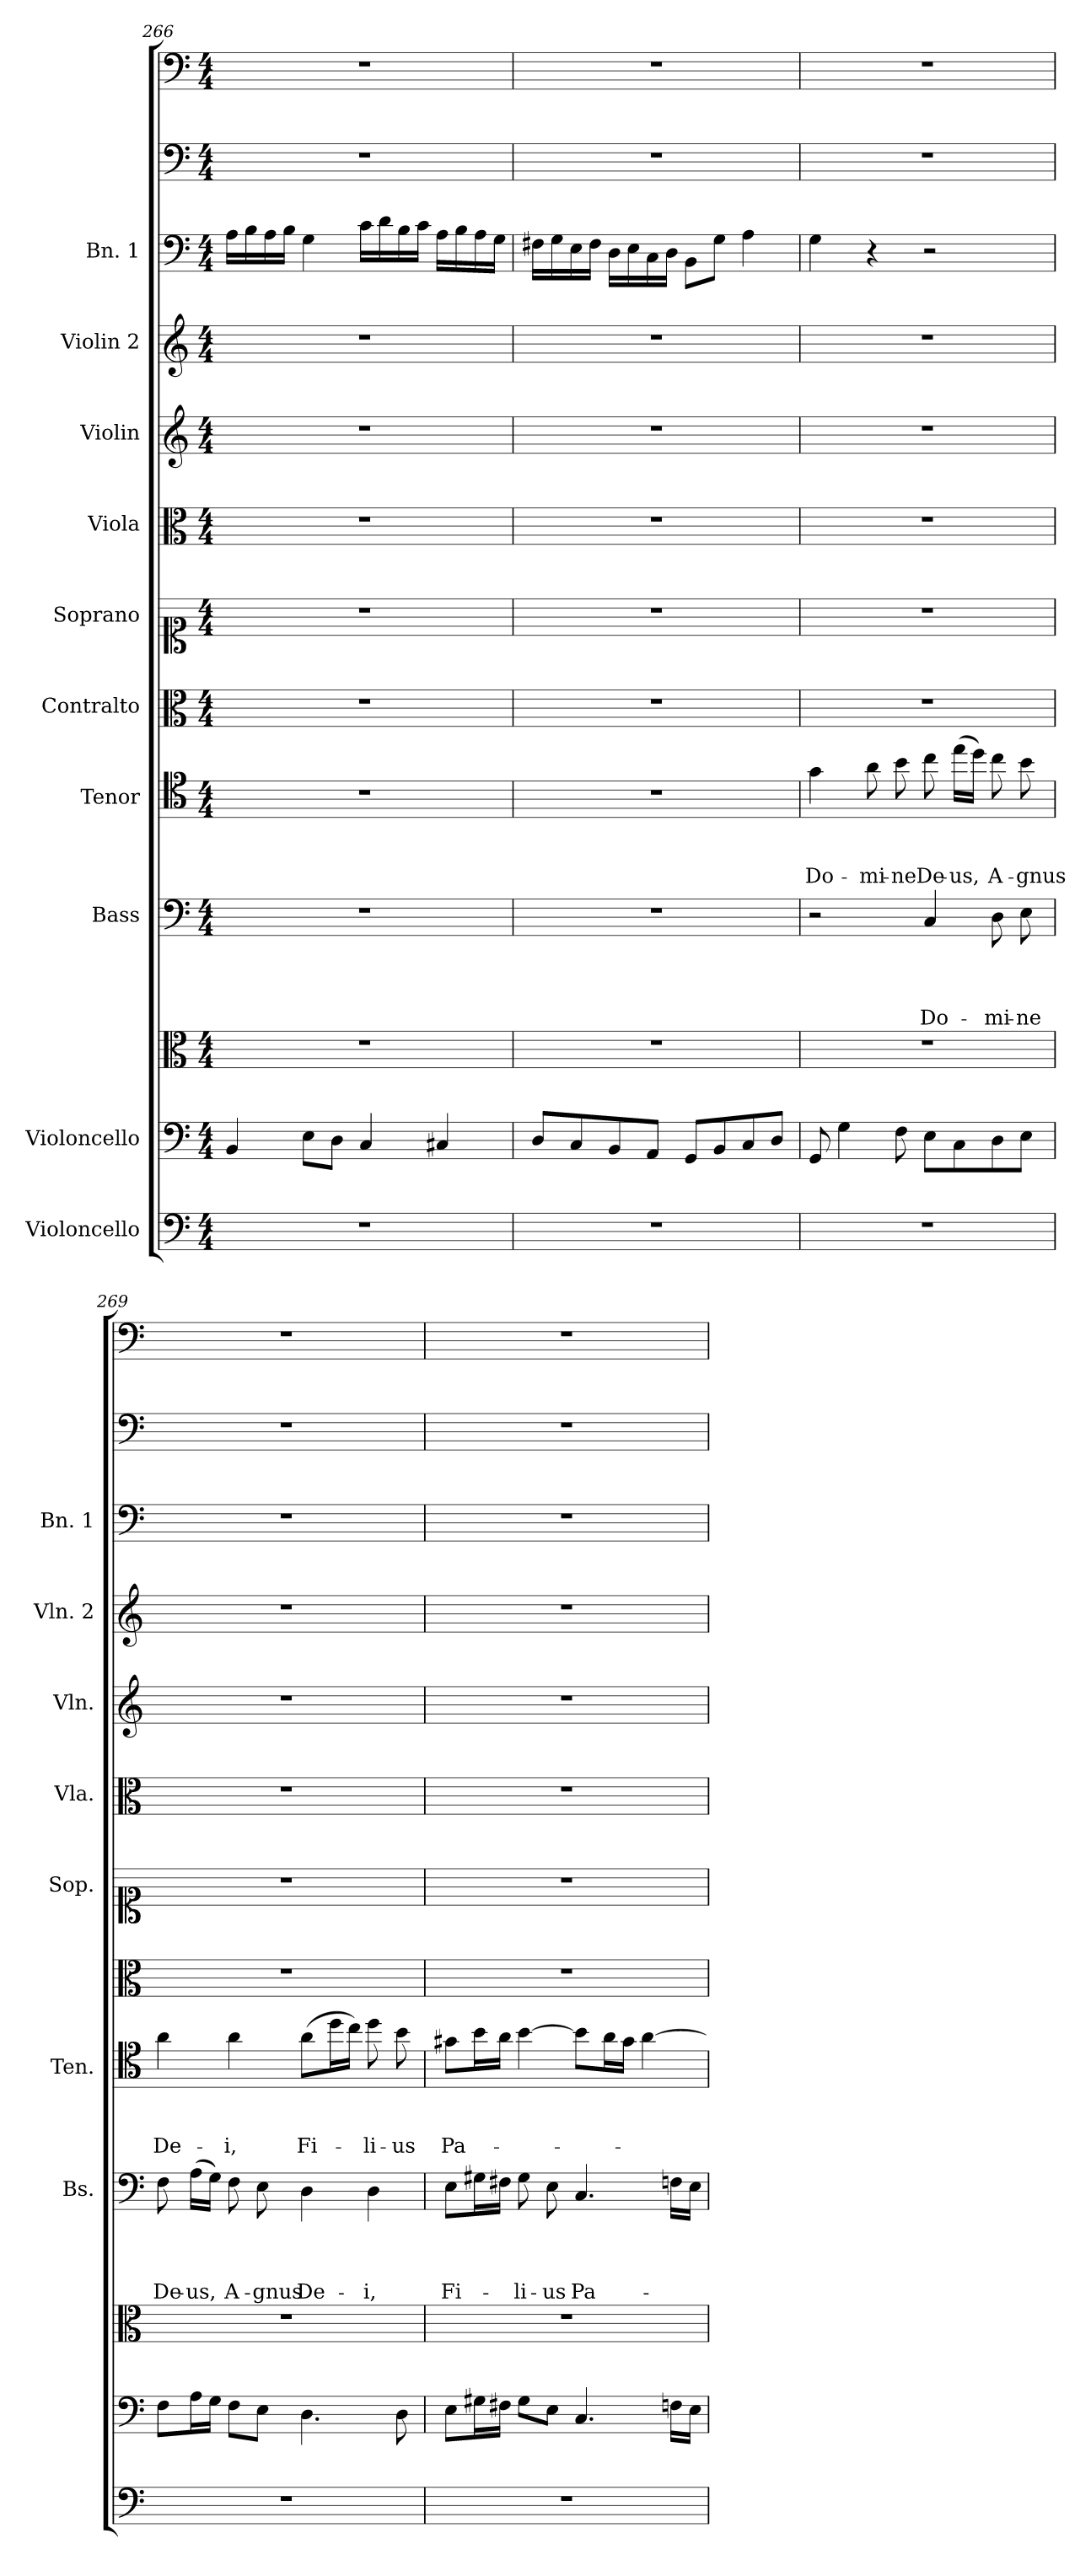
**kern	**kern	**kern	**kern	**text	**text	**text	**text	**kern	**text	**text	**text	**kern	**kern	**kern	**kern	**kern	**kern	**kern	**kern
*part13	*part12	*part11	*part10	*part10	*part10	*part10	*part10	*part9	*part9	*part9	*part9	*part8	*part7	*part6	*part5	*part4	*part3	*part2	*part1
*staff13	*staff12	*staff11	*staff10	*staff10	*staff10	*staff10	*staff10	*staff9	*staff9	*staff9	*staff9	*staff8	*staff7	*staff6	*staff5	*staff4	*staff3	*staff2	*staff1
*I"Violoncello	*I"Violoncello	*	*I"Bass	*	*	*	*	*I"Tenor	*	*	*	*I"Contralto	*I"Soprano	*I"Viola	*I"Violin	*I"Violin 2	*I"Bn. 1	*	*
*	*	*	*I'Bs.	*	*	*	*	*I'Ten.	*	*	*	*	*I'Sop.	*I'Vla.	*I'Vln.	*I'Vln. 2	*I'Bn. 1	*	*
!!LO:PB:g=z
*clefF4	*clefF4	*clefC3	*clefF4	*	*	*	*	*clefC4	*	*	*	*clefC3	*clefC1	*clefC3	*clefG2	*clefG2	*clefF4	*clefF4	*clefF4
*	*	*	*	*	*	*	*	*ITrd7c12	*	*	*	*	*	*	*	*	*	*	*
*k[]	*k[]	*k[]	*k[]	*	*	*	*	*k[]	*	*	*	*k[]	*k[]	*k[]	*k[]	*k[]	*k[]	*k[]	*k[]
*C:	*C:	*C:	*C:	*	*	*	*	*C:	*	*	*	*C:	*C:	*C:	*C:	*C:	*C:	*C:	*C:
*M4/4	*M4/4	*M4/4	*M4/4	*	*	*	*	*M4/4	*	*	*	*M4/4	*M4/4	*M4/4	*M4/4	*M4/4	*M4/4	*M4/4	*M4/4
=266	=266	=266	=266	=266	=266	=266	=266	=266	=266	=266	=266	=266	=266	=266	=266	=266	=266	=266	=266
*	*^	*	*	*	*	*	*	*	*	*	*	*	*	*	*	*	*	*	*
1r	4BB/	1ryy	1r	1r	.	.	.	.	1r	.	.	.	1r	1r	1r	1r	1r	16A\LL	1r	1r
.	.	.	.	.	.	.	.	.	.	.	.	.	.	.	.	.	.	16B\	.	.
.	.	.	.	.	.	.	.	.	.	.	.	.	.	.	.	.	.	16A\	.	.
.	.	.	.	.	.	.	.	.	.	.	.	.	.	.	.	.	.	16B\JJ	.	.
.	8E\L	.	.	.	.	.	.	.	.	.	.	.	.	.	.	.	.	4G\	.	.
.	8D\J	.	.	.	.	.	.	.	.	.	.	.	.	.	.	.	.	.	.	.
.	4C/	.	.	.	.	.	.	.	.	.	.	.	.	.	.	.	.	16c\LL	.	.
.	.	.	.	.	.	.	.	.	.	.	.	.	.	.	.	.	.	16d\	.	.
.	.	.	.	.	.	.	.	.	.	.	.	.	.	.	.	.	.	16B\	.	.
.	.	.	.	.	.	.	.	.	.	.	.	.	.	.	.	.	.	16c\JJ	.	.
.	4C#X/	.	.	.	.	.	.	.	.	.	.	.	.	.	.	.	.	16A\LL	.	.
.	.	.	.	.	.	.	.	.	.	.	.	.	.	.	.	.	.	16B\	.	.
.	.	.	.	.	.	.	.	.	.	.	.	.	.	.	.	.	.	16A\	.	.
.	.	.	.	.	.	.	.	.	.	.	.	.	.	.	.	.	.	16G\JJ	.	.
=267	=267	=267	=267	=267	=267	=267	=267	=267	=267	=267	=267	=267	=267	=267	=267	=267	=267	=267	=267	=267
1r	8D/L	1ryy	1r	1r	.	.	.	.	1r	.	.	.	1r	1r	1r	1r	1r	16F#X\LL	1r	1r
.	.	.	.	.	.	.	.	.	.	.	.	.	.	.	.	.	.	16G\	.	.
.	8C/	.	.	.	.	.	.	.	.	.	.	.	.	.	.	.	.	16E\	.	.
.	.	.	.	.	.	.	.	.	.	.	.	.	.	.	.	.	.	16F#\JJ	.	.
.	8BB/	.	.	.	.	.	.	.	.	.	.	.	.	.	.	.	.	16D\LL	.	.
.	.	.	.	.	.	.	.	.	.	.	.	.	.	.	.	.	.	16E\	.	.
.	8AA/J	.	.	.	.	.	.	.	.	.	.	.	.	.	.	.	.	16C\	.	.
.	.	.	.	.	.	.	.	.	.	.	.	.	.	.	.	.	.	16D\JJ	.	.
.	8GG/L	.	.	.	.	.	.	.	.	.	.	.	.	.	.	.	.	8BB\L	.	.
.	8BB/	.	.	.	.	.	.	.	.	.	.	.	.	.	.	.	.	8G\J	.	.
.	8C/	.	.	.	.	.	.	.	.	.	.	.	.	.	.	.	.	4A\	.	.
.	8D/J	.	.	.	.	.	.	.	.	.	.	.	.	.	.	.	.	.	.	.
=268	=268	=268	=268	=268	=268	=268	=268	=268	=268	=268	=268	=268	=268	=268	=268	=268	=268	=268	=268	=268
!	!	!	!	!	!	!	!	!	!	!	!	!LO:LY:b	!	!	!	!	!	!	!	!
1r	8GG/	1ryy	1r	2r	.	.	.	.	4G\	.	.	Do-	1r	1r	1r	1r	1r	4G\	1r	1r
.	4G\	.	.	.	.	.	.	.	.	.	.	.	.	.	.	.	.	.	.	.
!	!	!	!	!	!	!	!	!	!	!	!	!LO:LY:b	!	!	!	!	!	!	!	!
.	.	.	.	.	.	.	.	.	8A\	.	.	-mi-	.	.	.	.	.	4r	.	.
!	!	!	!	!	!	!	!	!	!	!	!	!LO:LY:b	!	!	!	!	!	!	!	!
.	8F\	.	.	.	.	.	.	.	8B\	.	.	-ne	.	.	.	.	.	.	.	.
!	!	!	!	!	!	!	!	!LO:LY:b	!	!	!	!LO:LY:b	!	!	!	!	!	!	!	!
.	8E\L	.	.	4C/	.	.	.	Do-	8c\	.	.	De-	.	.	.	.	.	2r	.	.
!	!	!	!	!	!	!	!	!	!	!	!	!LO:LY:b	!	!	!	!	!	!	!	!
.	8C\	.	.	.	.	.	.	.	(>16e\LL	.	.	-us,	.	.	.	.	.	.	.	.
.	.	.	.	.	.	.	.	.	16d\JJ)	.	.	.	.	.	.	.	.	.	.	.
!	!	!	!	!	!	!	!	!LO:LY:b	!	!	!	!LO:LY:b	!	!	!	!	!	!	!	!
.	8D\	.	.	8D\	.	.	.	-mi-	8c\	.	.	A-	.	.	.	.	.	.	.	.
!	!	!	!	!	!	!	!	!LO:LY:b	!	!	!	!LO:LY:b	!	!	!	!	!	!	!	!
.	8E\J	.	.	8E\	.	.	.	-ne	8B\	.	.	-gnus	.	.	.	.	.	.	.	.
!!LO:PB:g=z
=269	=269	=269	=269	=269	=269	=269	=269	=269	=269	=269	=269	=269	=269	=269	=269	=269	=269	=269	=269	=269
!	!	!	!	!	!	!	!	!LO:LY:b	!	!	!	!LO:LY:b	!	!	!	!	!	!	!	!
1r	8F\L	1ryy	1r	8F\	.	.	.	De-	4A\	.	.	De-	1r	1r	1r	1r	1r	1r	1r	1r
!	!	!	!	!	!	!	!	!LO:LY:b	!	!	!	!	!	!	!	!	!	!	!	!
.	16A\L	.	.	(>16A\LL	.	.	.	-us,	.	.	.	.	.	.	.	.	.	.	.	.
.	16G\JJ	.	.	16G\JJ)	.	.	.	.	.	.	.	.	.	.	.	.	.	.	.	.
!	!	!	!	!	!	!	!	!LO:LY:b	!	!	!	!LO:LY:b	!	!	!	!	!	!	!	!
.	8F\L	.	.	8F\	.	.	.	A-	4A\	.	.	-i,	.	.	.	.	.	.	.	.
!	!	!	!	!	!	!	!	!LO:LY:b	!	!	!	!	!	!	!	!	!	!	!	!
.	8E\J	.	.	8E\	.	.	.	-gnus	.	.	.	.	.	.	.	.	.	.	.	.
!	!	!	!	!	!	!	!	!LO:LY:b	!	!	!	!LO:LY:b	!	!	!	!	!	!	!	!
.	4.D\	.	.	4D\	.	.	.	De-	(>8A\L	.	.	Fi-	.	.	.	.	.	.	.	.
.	.	.	.	.	.	.	.	.	16d\L	.	.	.	.	.	.	.	.	.	.	.
.	.	.	.	.	.	.	.	.	16c\JJ)	.	.	.	.	.	.	.	.	.	.	.
!	!	!	!	!	!	!	!	!LO:LY:b	!	!	!	!LO:LY:b	!	!	!	!	!	!	!	!
.	.	.	.	4D\	.	.	.	-i,	8d\	.	.	-li-	.	.	.	.	.	.	.	.
!	!	!	!	!	!	!	!	!	!	!	!	!LO:LY:b	!	!	!	!	!	!	!	!
.	8D\	.	.	.	.	.	.	.	8B\	.	.	-us	.	.	.	.	.	.	.	.
=270	=270	=270	=270	=270	=270	=270	=270	=270	=270	=270	=270	=270	=270	=270	=270	=270	=270	=270	=270	=270
!	!	!	!	!	!	!	!	!LO:LY:b	!	!	!	!LO:LY:b	!	!	!	!	!	!	!	!
1r	8E\L	1ryy	1r	8E\L	.	.	.	Fi-	8G#X\L	.	.	Pa-	1r	1r	1r	1r	1r	1r	1r	1r
.	16G#X\L	.	.	16G#X\L	.	.	.	.	16B\L	.	.	.	.	.	.	.	.	.	.	.
.	16F#X\JJ	.	.	16F#X\JJ	.	.	.	.	16A\JJ	.	.	.	.	.	.	.	.	.	.	.
!	!	!	!	!	!	!	!	!LO:LY:b	!	!	!	!	!	!	!	!	!	!	!	!
.	8G#\L	.	.	8G#\	.	.	.	-li-	[>4B\	.	.	.	.	.	.	.	.	.	.	.
!	!	!	!	!	!	!	!	!LO:LY:b	!	!	!	!	!	!	!	!	!	!	!	!
.	8E\J	.	.	8E\	.	.	.	-us	.	.	.	.	.	.	.	.	.	.	.	.
!	!	!	!	!	!	!	!	!LO:LY:b	!	!	!	!	!	!	!	!	!	!	!	!
.	4.C/	.	.	4.C/	.	.	.	Pa-	8B\L]	.	.	.	.	.	.	.	.	.	.	.
.	.	.	.	.	.	.	.	.	16A\L	.	.	.	.	.	.	.	.	.	.	.
.	.	.	.	.	.	.	.	.	16G#\JJ	.	.	.	.	.	.	.	.	.	.	.
.	.	.	.	.	.	.	.	.	[>4A\	.	.	.	.	.	.	.	.	.	.	.
.	16Fn\LL	.	.	16Fn\LL	.	.	.	.	.	.	.	.	.	.	.	.	.	.	.	.
.	16E\JJ	.	.	16E\JJ	.	.	.	.	.	.	.	.	.	.	.	.	.	.	.	.
*	*v	*v	*	*	*	*	*	*	*	*	*	*	*	*	*	*	*	*	*	*
=	=	=	=	=	=	=	=	=	=	=	=	=	=	=	=	=	=	=	=
*-	*-	*-	*-	*-	*-	*-	*-	*-	*-	*-	*-	*-	*-	*-	*-	*-	*-	*-	*-
